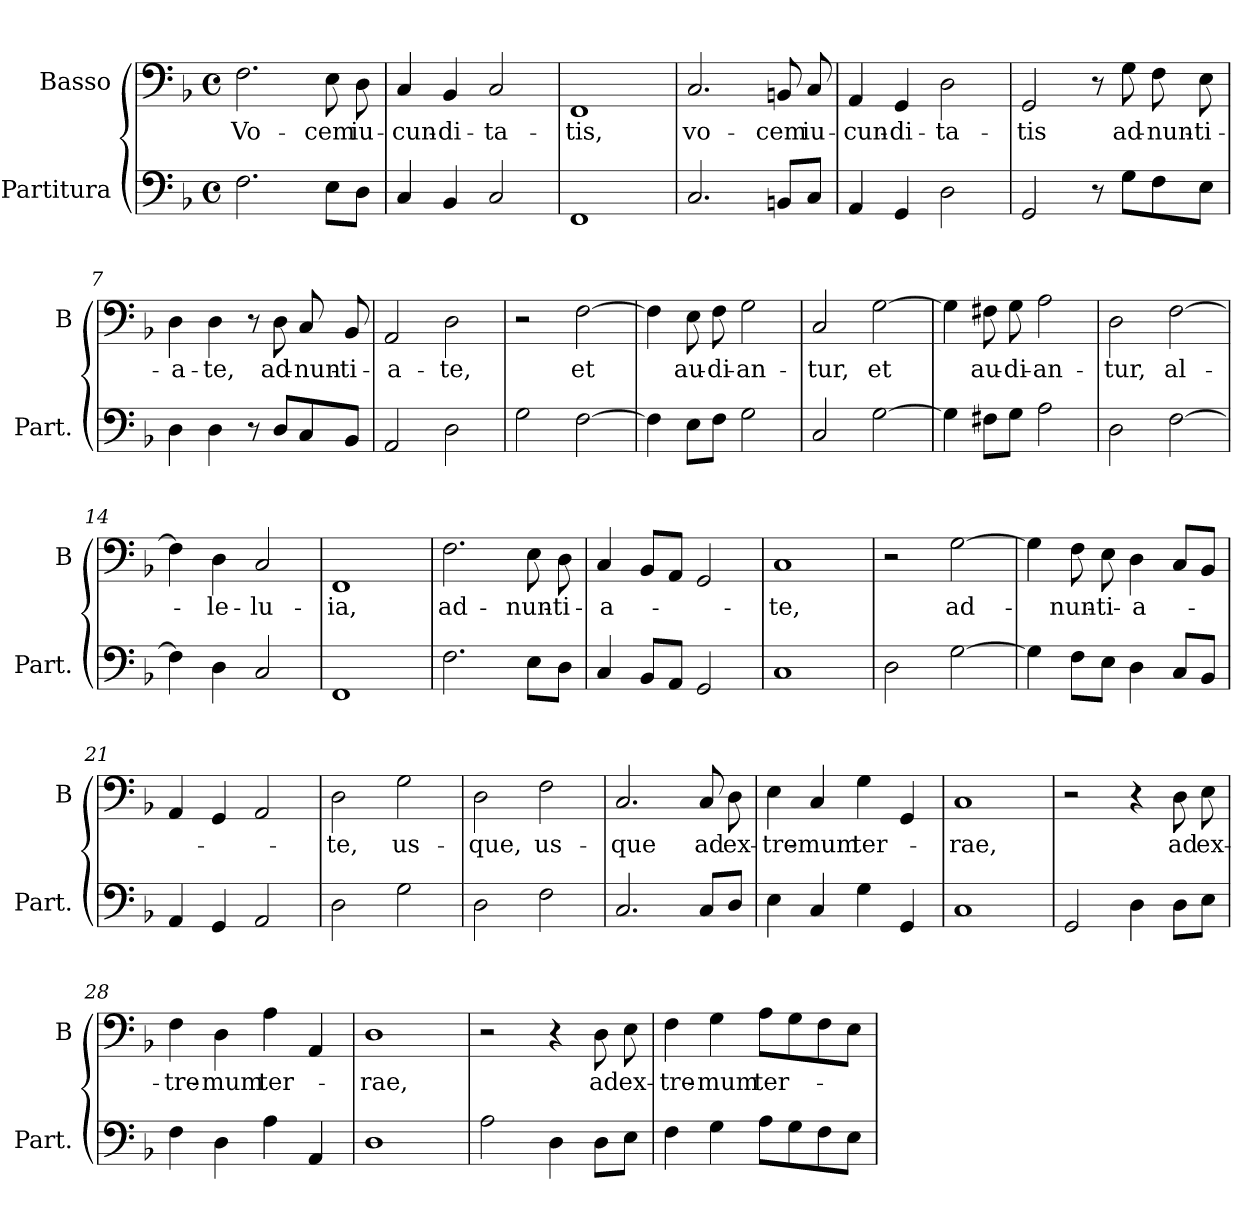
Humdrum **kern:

**kern	**kern	**text
*part2	*part1	*part1
*staff2	*staff1	*staff1
*I"Partitura	*I"Basso	*
*I'Part.	*I'B	*
*clefF4	*clefF4	*
*k[b-]	*k[b-]	*
*F:	*F:	*
*M4/4	*M4/4	*
*met(c)	*met(c)	*
=1	=1	=1
2.F\	2.F\	Vo-
8E\L	8E\	-cem
8D\J	8D\	iu-
=2	=2	=2
4C/	4C/	-cun-
4BB-/	4BB-/	-di-
2C/	2C/	-ta-
=3	=3	=3
1FF	1FF	-tis,
=4	=4	=4
2.C/	2.C/	vo-
8BBn/L	8BBn/	-cem
8C/J	8C/	iu-
=5	=5	=5
4AA/	4AA/	-cun-
4GG/	4GG/	-di-
2D\	2D\	-ta-
=6	=6	=6
2GG/	2GG/	-tis
8r	8r	.
8G\L	8G\	ad-
8F\	8F\	-nun-
8E\J	8E\	-ti-
=7	=7	=7
4D\	4D\	-a-
4D\	4D\	-te,
8r	8r	.
8D/L	8D\	ad-
8C/	8C/	-nun-
8BB-/J	8BB-/	-ti-
=8	=8	=8
2AA/	2AA/	-a-
2D\	2D\	-te,
=9	=9	=9
2G\	2r	.
[2F\	[2F\	et
=10	=10	=10
4F\]	4F\]	.
8E\L	8E\	au-
8F\J	8F\	-di-
2G\	2G\	-an-
=11	=11	=11
2C/	2C/	-tur,
[2G\	[2G\	et
=12	=12	=12
4G\]	4G\]	.
8F#X\L	8F#X\	au-
8G\J	8G\	-di-
2A\	2A\	-an-
=13	=13	=13
2D\	2D\	-tur,
[2F\	[2F\	al-
=14	=14	=14
4F\]	4F\]	.
4D\	4D\	-le-
2C/	2C/	-lu-
=15	=15	=15
1FF	1FF	-ia,
=16	=16	=16
2.F\	2.F\	ad-
8E\L	8E\	-nun-
8D\J	8D\	-ti-
=17	=17	=17
4C/	4C/	-a-
8BB-/L	8BB-/L	.
8AA/J	8AA/J	.
2GG/	2GG/	.
=18	=18	=18
1C	1C	-te,
=19	=19	=19
2D\	2r	.
[2G\	[2G\	ad-
=20	=20	=20
4G\]	4G\]	.
8F\L	8F\	-nun-
8E\J	8E\	-ti-
4D\	4D\	-a-
8C/L	8C/L	.
8BB-/J	8BB-/J	.
=21	=21	=21
4AA/	4AA/	.
4GG/	4GG/	.
2AA/	2AA/	.
=22	=22	=22
2D\	2D\	-te,
2G\	2G\	us-
=23	=23	=23
2D\	2D\	-que,
2F\	2F\	us-
=24	=24	=24
2.C/	2.C/	-que
8C/L	8C/	ad
8D/J	8D\	ex-
=25	=25	=25
4E\	4E\	-tre-
4C/	4C/	-mum
4G\	4G\	ter-
4GG/	4GG/	.
=26	=26	=26
1C	1C	-rae,
=27	=27	=27
2GG/	2r	.
4D\	4r	.
8D\L	8D\	ad
8E\J	8E\	ex-
=28	=28	=28
4F\	4F\	-tre-
4D\	4D\	-mum
4A\	4A\	ter-
4AA/	4AA/	.
=29	=29	=29
1D	1D	-rae,
=30	=30	=30
2A\	2r	.
4D\	4r	.
8D\L	8D\	ad
8E\J	8E\	ex-
=31	=31	=31
4F\	4F\	-tre-
4G\	4G\	-mum
8A\L	8A\L	ter-
8G\	8G\	.
8F\	8F\	.
8E\J	8E\J	.
=	=	=
*-	*-	*-
